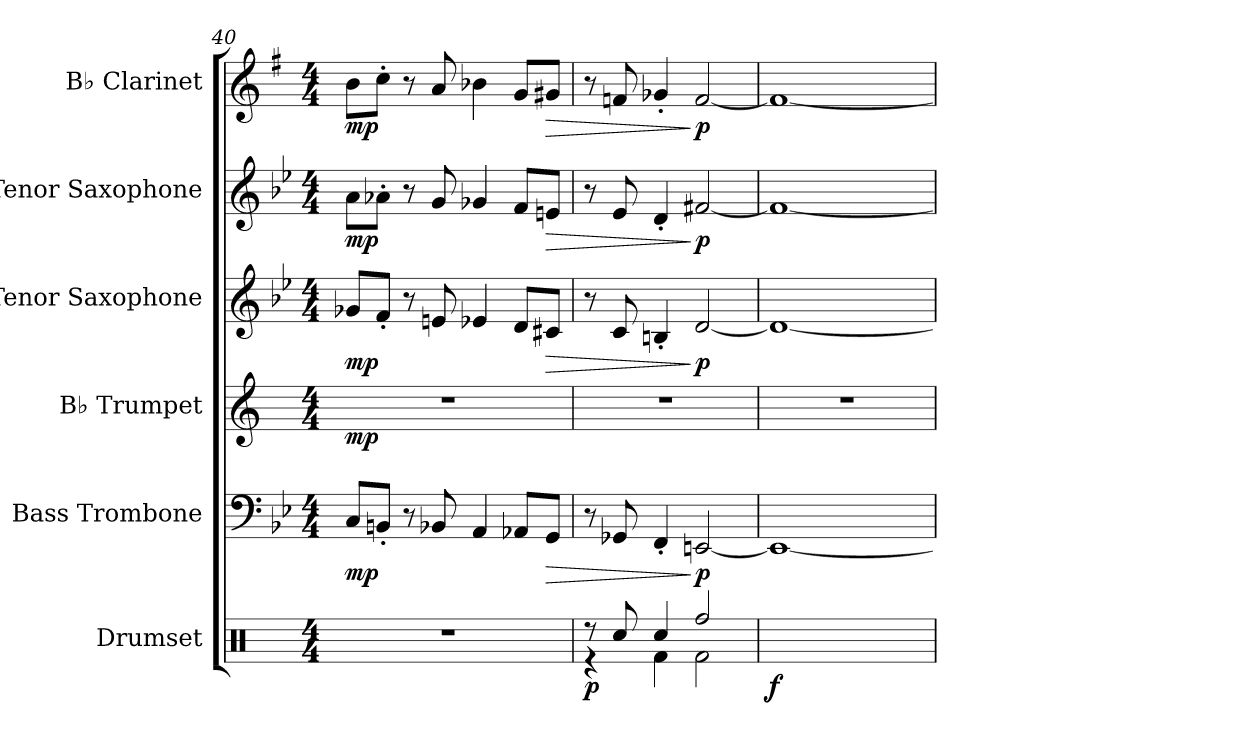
**kern	**dynam	**kern	**dynam	**kern	**dynam	**kern	**dynam	**kern	**dynam	**kern	**dynam
*part6	*part6	*part5	*part5	*part4	*part4	*part3	*part3	*part2	*part2	*part1	*part1
*staff6	*staff6	*staff5	*staff5	*staff4	*staff4	*staff3	*staff3	*staff2	*staff2	*staff1	*staff1
*I"Drumset	*	*I"Bass Trombone	*	*I"B♭ Trumpet	*	*I"Tenor Saxophone	*	*I"Tenor Saxophone	*	*I"B♭ Clarinet	*
*I'D. Set	*	*I'B. Tbn.	*	*I'B♭ Tpt.	*	*I'T. Sax.	*	*I'T. Sax.	*	*I'B♭ Cl.	*
*clefX	*	*clefF4	*	*clefG2	*	*clefG2	*	*clefG2	*	*clefG2	*
*	*	*	*	*ITrd1c2	*	*ITrd8c14	*	*ITrd8c14	*	*ITrd5c9	*
*k[]	*	*k[b-e-]	*	*k[b-e-]	*	*k[b-e-]	*	*k[b-e-]	*	*k[b-e-]	*
*M4/4	*	*M4/4	*	*M4/4	*	*M4/4	*	*M4/4	*	*M4/4	*
=40	=40	=40	=40	=40	=40	=40	=40	=40	=40	=40	=40
!	!	!	!LO:DY:b	!	!LO:DY:b	!	!LO:DY:b	!	!LO:DY:b	!	!LO:DY:b
1r	.	8C/L	mp	1r	mp	8G-X/L	mp	8A\L	mp	8d\L	mp
.	.	8BBn'/J	.	.	.	8F'/J	.	8A-X'\J	.	8e-'\J	.
.	.	8r	.	.	.	8r	.	8r	.	8r	.
.	.	8BB-X/	.	.	.	8En/	.	8G/	.	8c/	.
.	.	4AA/	.	.	.	4E-X/	.	4G-X/	.	4d-X\	.
.	.	8AA-X/L	.	.	.	8D/L	.	8F/L	.	8B-/L	.
!	!	!	!LO:HP:b	!	!	!	!LO:HP:b	!	!LO:HP:b	!	!LO:HP:b
.	.	8GG/J	>	.	.	8C#X/J	>	8En/J	>	8Bn/J	>
!!LO:LB:g=z
=41	=41	=41	=41	=41	=41	=41	=41	=41	=41	=41	=41
*^	*	*	*	*	*	*	*	*	*	*	*
!	!	!LO:DY:b	!	!	!	!	!	!	!	!	!	!
8r	4r	p	8r	.	1r	.	8r	.	8r	.	8r	.
8Rcc/	.	.	8GG-X/	.	.	.	8C/	.	8E-/	.	8A-X/	.
4Rcc/	4Rf\	.	4FF'/	.	.	.	4BBn'/	.	4D'/	.	4B--X'/	.
!	!	!	!	!LO:DY:n=1:b	!	!	!	!LO:DY:n=1:b	!	!LO:DY:n=1:b	!	!LO:DY:n=1:b
2Rff/	2Rf\	.	[2EEn/	] p	.	.	[2D/	] p	[2F#X/	] p	[2A-/	] p
=42	=42	=42	=42	=42	=42	=42	=42	=42	=42	=42	=42	=42
!LO:TX:a:t=Crazy Fills	!	!	!	!	!	!	!	!	!	!	!	!
!	!	!LO:DY:b	!	!	!	!	!	!	!	!	!	!
*v	*v	*	*	*	*	*	*	*	*	*	*	*
4R	f	1EE_	.	1r	.	1D_	.	1F#_	.	1A-_	.
4R	.	.	.	.	.	.	.	.	.	.	.
4R	.	.	.	.	.	.	.	.	.	.	.
4R	.	.	.	.	.	.	.	.	.	.	.
=	=	=	=	=	=	=	=	=	=	=	=
*-	*-	*-	*-	*-	*-	*-	*-	*-	*-	*-	*-
